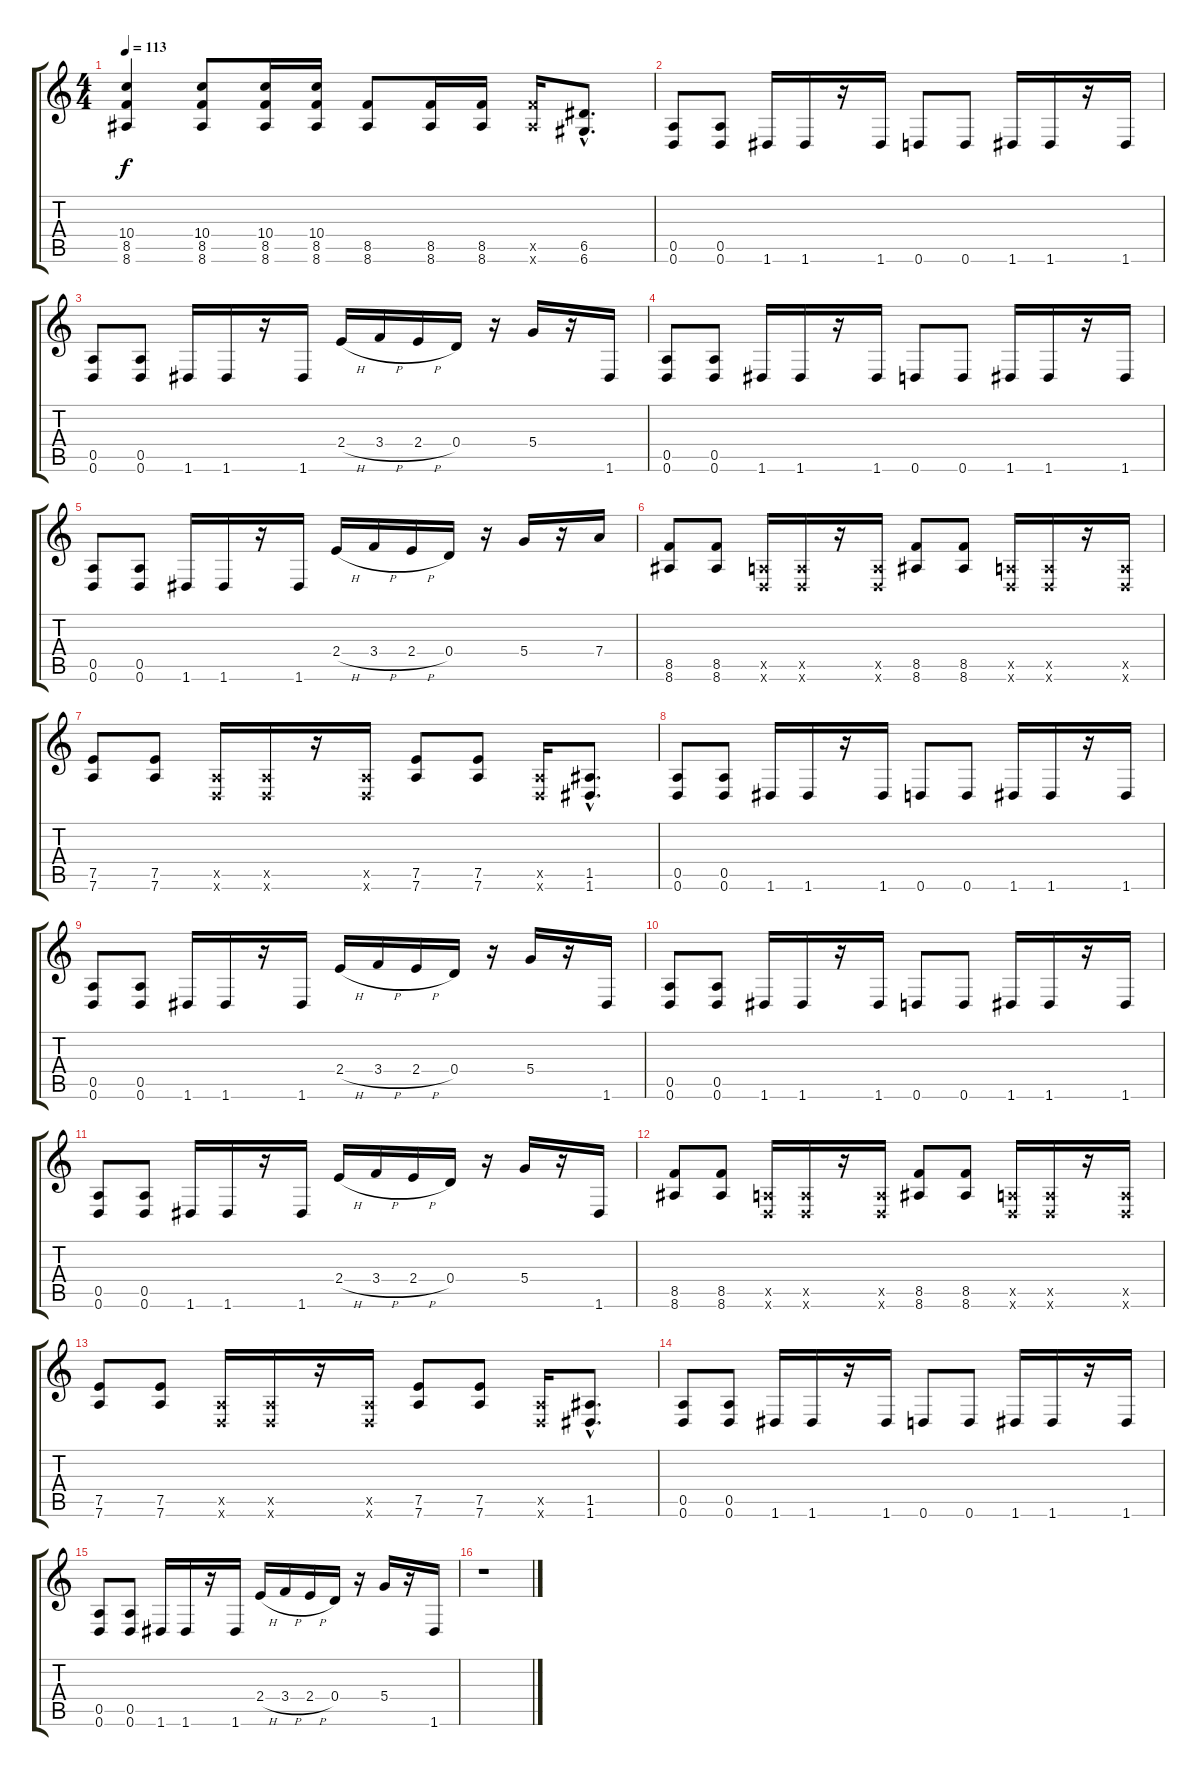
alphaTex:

\track "" {instrument distortionguitar}
\staff {score tabs}
\tuning (E4 B3 G3 D3 A2 D2) {hide}
\ts (4 4)
\tempo 113
\clef g2
\ks c
(10.4 8.5 8.6).4{dy f} (10.4 8.5 8.6).8 (10.4 8.5 8.6).16 (10.4 8.5 8.6).16 (8.5 8.6).8 (8.5 8.6).16 (8.5 8.6).16 (8.5{x} 8.6{x}).16 (6.5{hac} 6.6{hac}).8{d} |
(0.5 0.6).8 (0.5 0.6).8 1.6.16 1.6.16 r.16 1.6.16 0.6.8 0.6.8 1.6.16 1.6.16 r.16 1.6.16 |
(0.5 0.6).8 (0.5 0.6).8 1.6.16 1.6.16 r.16 1.6.16 2.4{h}.16 3.4{h}.16 2.4{h}.16 0.4.16 r.16 5.4.16 r.16 1.6.16 |
(0.5 0.6).8 (0.5 0.6).8 1.6.16 1.6.16 r.16 1.6.16 0.6.8 0.6.8 1.6.16 1.6.16 r.16 1.6.16 |
(0.5 0.6).8 (0.5 0.6).8 1.6.16 1.6.16 r.16 1.6.16 2.4{h}.16 3.4{h}.16 2.4{h}.16 0.4.16 r.16 5.4.16 r.16 7.4.16 |
(8.5 8.6).8 (8.5 8.6).8 (0.5{x} 0.6{x}).16 (0.5{x} 0.6{x}).16 r.16 (0.5{x} 0.6{x}).16 (8.5 8.6).8 (8.5 8.6).8 (0.5{x} 0.6{x}).16 (0.5{x} 0.6{x}).16 r.16 (0.5{x} 0.6{x}).16 |
(7.5 7.6).8 (7.5 7.6).8 (0.5{x} 0.6{x}).16 (0.5{x} 0.6{x}).16 r.16 (0.5{x} 0.6{x}).16 (7.5 7.6).8 (7.5 7.6).8 (0.5{x} 0.6{x}).16 (1.5{hac} 1.6{hac}).8{d} |
(0.5 0.6).8 (0.5 0.6).8 1.6.16 1.6.16 r.16 1.6.16 0.6.8 0.6.8 1.6.16 1.6.16 r.16 1.6.16 |
(0.5 0.6).8 (0.5 0.6).8 1.6.16 1.6.16 r.16 1.6.16 2.4{h}.16 3.4{h}.16 2.4{h}.16 0.4.16 r.16 5.4.16 r.16 1.6.16 |
(0.5 0.6).8 (0.5 0.6).8 1.6.16 1.6.16 r.16 1.6.16 0.6.8 0.6.8 1.6.16 1.6.16 r.16 1.6.16 |
(0.5 0.6).8 (0.5 0.6).8 1.6.16 1.6.16 r.16 1.6.16 2.4{h}.16 3.4{h}.16 2.4{h}.16 0.4.16 r.16 5.4.16 r.16 1.6.16 |
(8.5 8.6).8 (8.5 8.6).8 (0.5{x} 0.6{x}).16 (0.5{x} 0.6{x}).16 r.16 (0.5{x} 0.6{x}).16 (8.5 8.6).8 (8.5 8.6).8 (0.5{x} 0.6{x}).16 (0.5{x} 0.6{x}).16 r.16 (0.5{x} 0.6{x}).16 |
(7.5 7.6).8 (7.5 7.6).8 (0.5{x} 0.6{x}).16 (0.5{x} 0.6{x}).16 r.16 (0.5{x} 0.6{x}).16 (7.5 7.6).8 (7.5 7.6).8 (0.5{x} 0.6{x}).16 (1.5{hac} 1.6{hac}).8{d} |
(0.5 0.6).8 (0.5 0.6).8 1.6.16 1.6.16 r.16 1.6.16 0.6.8 0.6.8 1.6.16 1.6.16 r.16 1.6.16 |
(0.5 0.6).8 (0.5 0.6).8 1.6.16 1.6.16 r.16 1.6.16 2.4{h}.16 3.4{h}.16 2.4{h}.16 0.4.16 r.16 5.4.16 r.16 1.6.16 |
r.1
